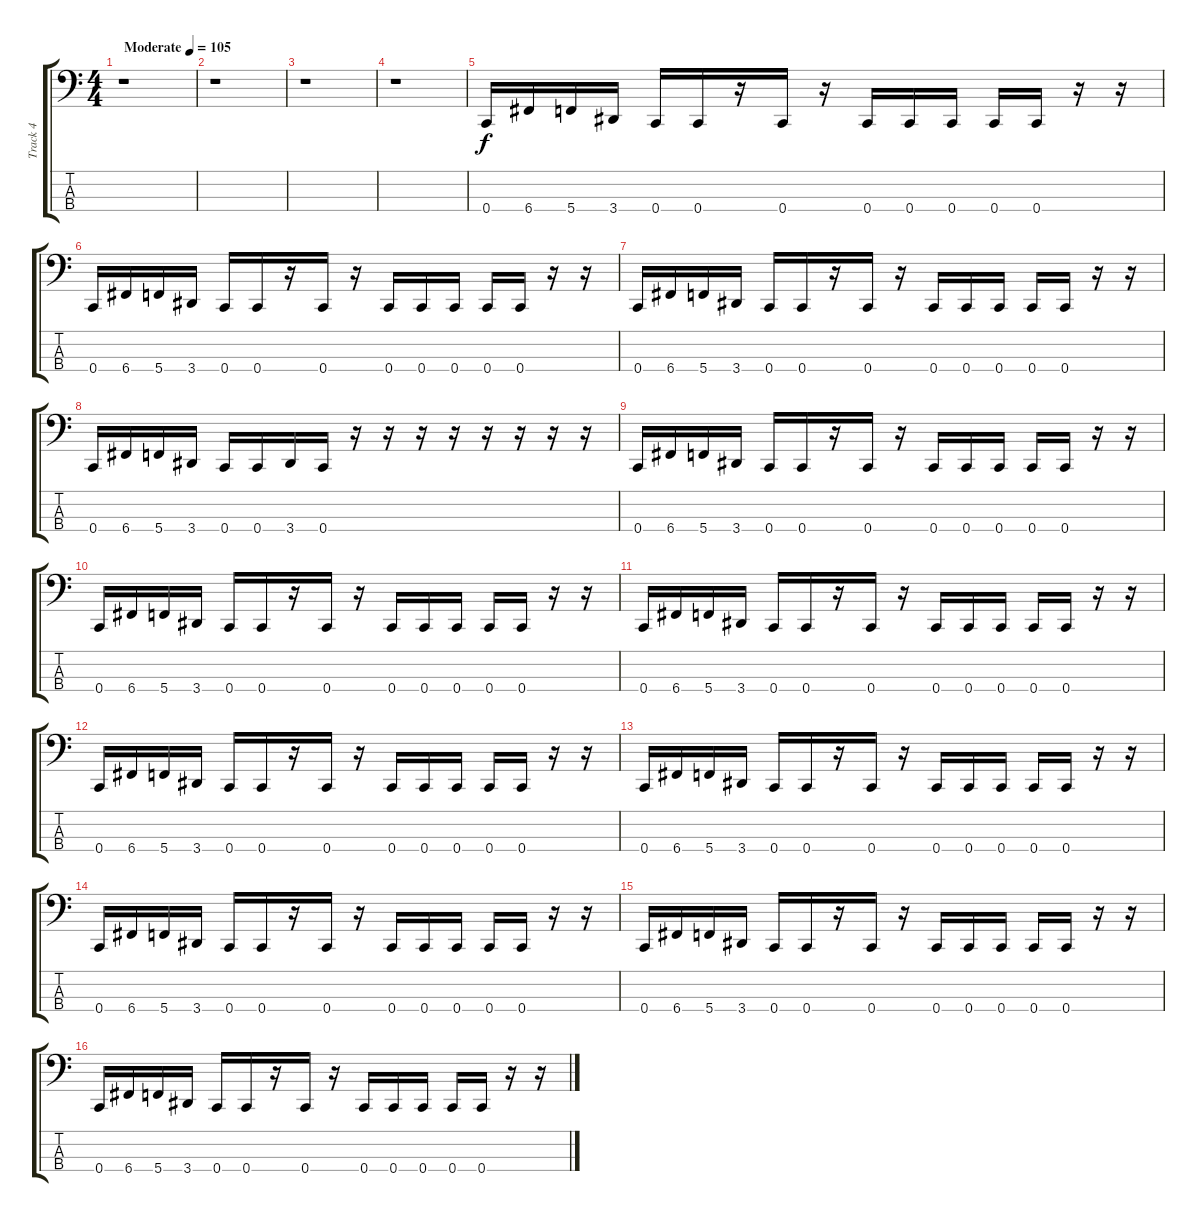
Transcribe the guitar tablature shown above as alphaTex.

\track ("Track 4" "Track 4") {instrument electricbasspick}
\staff {score tabs}
\tuning (F2 C2 G1 C1) {hide}
\ts (4 4)
\tempo (105 "Moderate")
\clef f4
\ks c
r.1{dy f instrument electricbasspick} |
r.1 |
r.1 |
r.1 |
0.4.16 6.4.16 5.4.16 3.4.16 0.4.16 0.4.16 r.16 0.4.16 r.16 0.4.16 0.4.16 0.4.16 0.4.16 0.4.16 r.16 r.16 |
0.4.16 6.4.16 5.4.16 3.4.16 0.4.16 0.4.16 r.16 0.4.16 r.16 0.4.16 0.4.16 0.4.16 0.4.16 0.4.16 r.16 r.16 |
0.4.16 6.4.16 5.4.16 3.4.16 0.4.16 0.4.16 r.16 0.4.16 r.16 0.4.16 0.4.16 0.4.16 0.4.16 0.4.16 r.16 r.16 |
0.4.16 6.4.16 5.4.16 3.4.16 0.4.16 0.4.16 3.4.16 0.4.16 r.16 r.16 r.16 r.16 r.16 r.16 r.16 r.16 |
0.4.16 6.4.16 5.4.16 3.4.16 0.4.16 0.4.16 r.16 0.4.16 r.16 0.4.16 0.4.16 0.4.16 0.4.16 0.4.16 r.16 r.16 |
0.4.16 6.4.16 5.4.16 3.4.16 0.4.16 0.4.16 r.16 0.4.16 r.16 0.4.16 0.4.16 0.4.16 0.4.16 0.4.16 r.16 r.16 |
0.4.16 6.4.16 5.4.16 3.4.16 0.4.16 0.4.16 r.16 0.4.16 r.16 0.4.16 0.4.16 0.4.16 0.4.16 0.4.16 r.16 r.16 |
0.4.16 6.4.16 5.4.16 3.4.16 0.4.16 0.4.16 r.16 0.4.16 r.16 0.4.16 0.4.16 0.4.16 0.4.16 0.4.16 r.16 r.16 |
0.4.16 6.4.16 5.4.16 3.4.16 0.4.16 0.4.16 r.16 0.4.16 r.16 0.4.16 0.4.16 0.4.16 0.4.16 0.4.16 r.16 r.16 |
0.4.16 6.4.16 5.4.16 3.4.16 0.4.16 0.4.16 r.16 0.4.16 r.16 0.4.16 0.4.16 0.4.16 0.4.16 0.4.16 r.16 r.16 |
0.4.16 6.4.16 5.4.16 3.4.16 0.4.16 0.4.16 r.16 0.4.16 r.16 0.4.16 0.4.16 0.4.16 0.4.16 0.4.16 r.16 r.16 |
0.4.16 6.4.16 5.4.16 3.4.16 0.4.16 0.4.16 r.16 0.4.16 r.16 0.4.16 0.4.16 0.4.16 0.4.16 0.4.16 r.16 r.16
